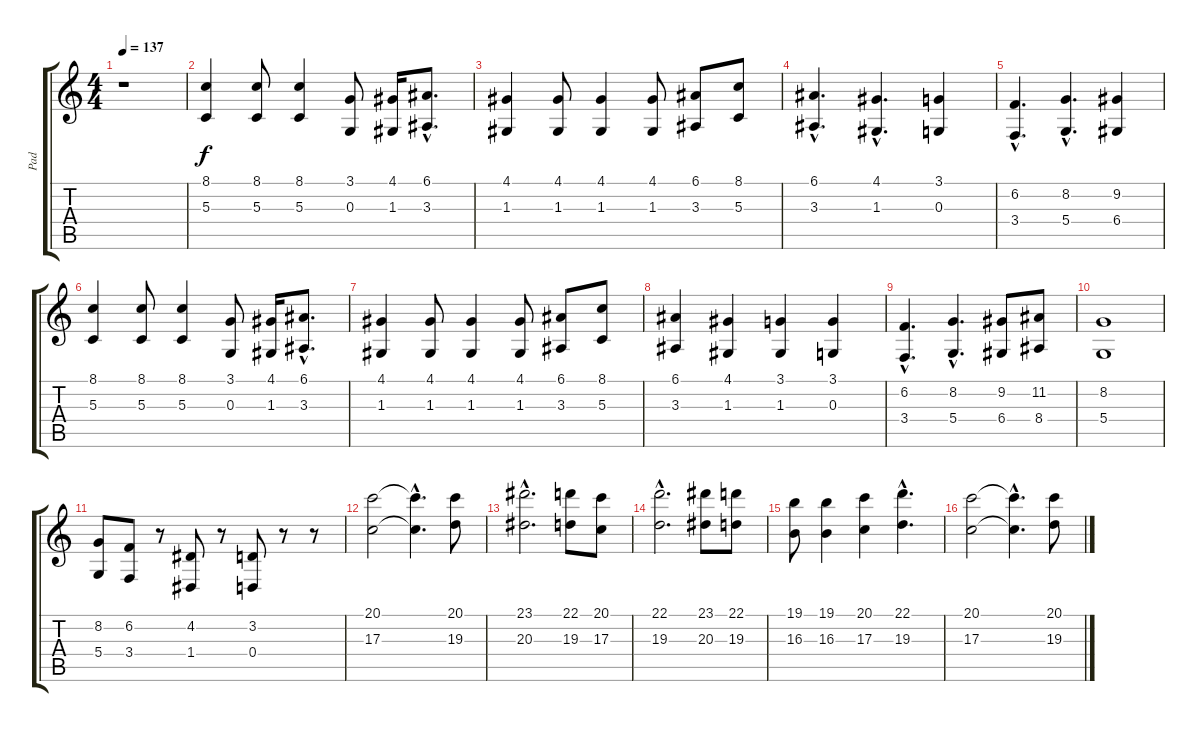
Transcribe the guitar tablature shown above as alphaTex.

\track ("Pad" "Pad") {instrument pad3polysynth}
\staff {score tabs}
\tuning (E4 B3 G3 D3 A2 E2) {hide}
\ts (4 4)
\tempo 137
\clef g2
\ks c
r.1{dy f} |
(8.1 5.3).4{volume 16 instrument pad5bowed} (8.1 5.3).8 (8.1 5.3).4 (3.1 0.3).8 (4.1 1.3).16 (6.1{hac} 3.3{hac}).8{d} |
(4.1 1.3).4 (4.1 1.3).8 (4.1 1.3).4 (4.1 1.3).8 (6.1 3.3).8 (8.1 5.3).8 |
(6.1{hac} 3.3{hac}).4{d} (4.1{hac} 1.3{hac}).4{d} (3.1 0.3).4 |
(6.2{hac} 3.4{hac}).4{d} (8.2{hac} 5.4{hac}).4{d} (9.2 6.4).4 |
(8.1 5.3).4 (8.1 5.3).8 (8.1 5.3).4 (3.1 0.3).8 (4.1 1.3).16 (6.1{hac} 3.3{hac}).8{d} |
(4.1 1.3).4 (4.1 1.3).8 (4.1 1.3).4 (4.1 1.3).8 (6.1 3.3).8 (8.1 5.3).8 |
(6.1 3.3).4 (4.1 1.3).4 (3.1 1.3).4 (3.1 0.3).4 |
(6.2{hac} 3.4{hac}).4{d} (8.2{hac} 5.4{hac}).4{d} (9.2 6.4).8 (11.2 8.4).8 |
(8.2 5.4).1 |
(8.2 5.4).8 (6.2 3.4).8 r.8 (4.2 1.4).8 r.8 (3.2 0.4).8 r.8 r.8 |
(20.1 17.3).2 (20.1{hac t} 17.3{hac t}).4{d} (20.1 19.3).8 |
(23.1{hac} 20.3{hac}).2{d} (22.1 19.3).8 (20.1 17.3).8 |
(22.1{hac} 19.3{hac}).2{d} (23.1 20.3).8 (22.1 19.3).8 |
(19.1 16.3).8 (19.1 16.3).4 (20.1 17.3).4 (22.1{hac} 19.3{hac}).4{d} |
(20.1 17.3).2 (20.1{hac t} 17.3{hac t}).4{d} (20.1 19.3).8
